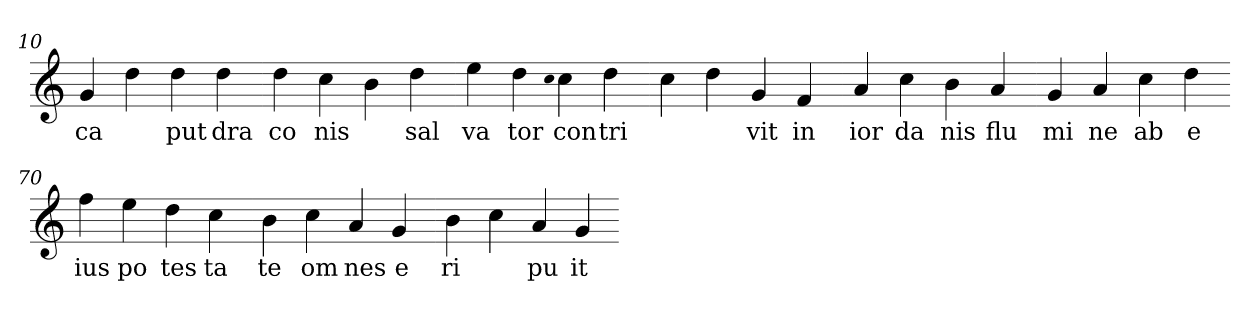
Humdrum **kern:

**kern	**text
*part1	*part1
*staff1	*staff1
*clefG2	*
=10.	=10.
4g	ca
4dd	.
4dd	put
4dd	dra
=20.-	=20.-
4dd	co
4cc	nis
4b	.
4dd	sal
=30.-	=30.-
4ee	va
4dd	tor
qqcc	.
4cc	con
4dd	tri
=40.-	=40.-
4cc	.
4dd	.
4g	vit
4f	in
=50.-	=50.-
4a	ior
4cc	da
4b	nis
4a	flu
=60.-	=60.-
4g	mi
4a	ne
4cc	ab
4dd	e
=70.-	=70.-
4ff	ius
4ee	po
4dd	tes
4cc	ta
=80.-	=80.-
4b	te
4cc	om
4a	nes
4g	e
=90.-	=90.-
4b	ri
4cc	.
4a	pu
4g	it
=-	=-
*-	*-
